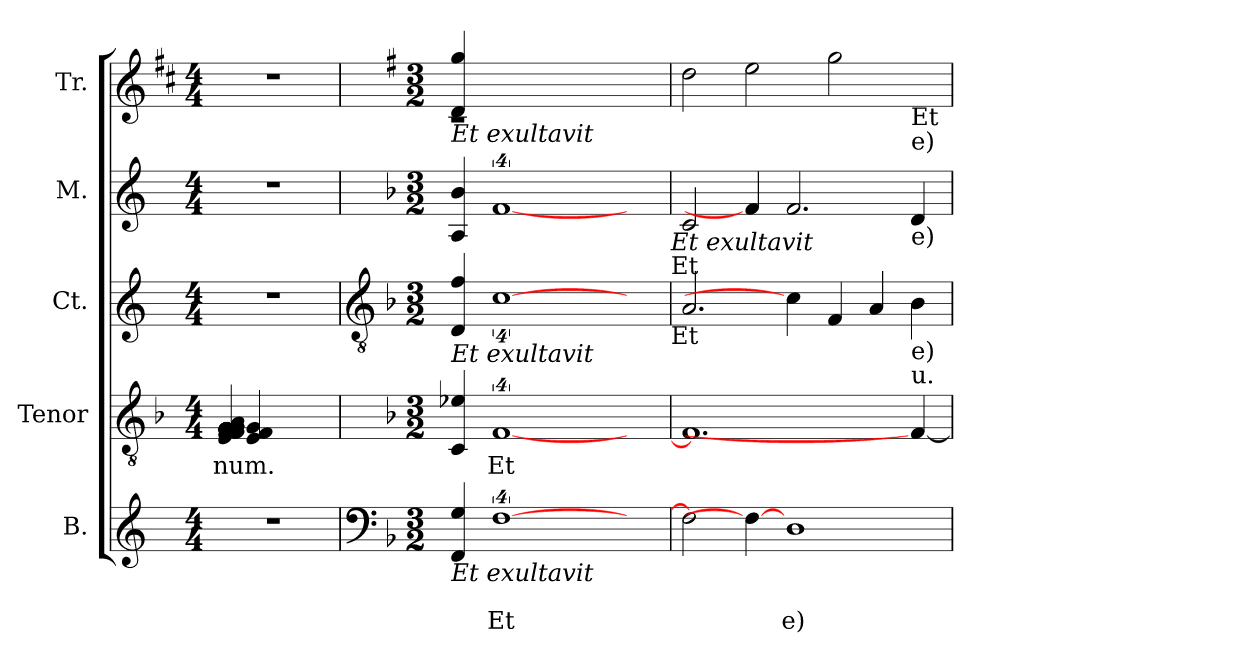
**kern	**text	**text	**kern	**text	**kern	**kern	**kern
*part5	*part5	*part5	*part4	*part4	*part3	*part2	*part1
*staff5	*staff5	*staff5	*staff4	*staff4	*staff3	*staff2	*staff1
*I"B.	*	*	*I"Tenor	*	*I"Ct.	*I"M.	*I"Tr.
*I'B.	*	*	*I'T.	*	*I'Ct.	*I'M.	*I'Tr.
*clefG2	*	*	*clefGv2	*	*clefG2	*clefG2	*clefG2
*	*	*	*	*	*	*	*ITrd1c2
*k[]	*	*	*k[b-]	*	*k[]	*k[]	*k[]
*C:	*	*	*F:	*	*C:	*C:	*C:
*M4/4	*	*	*M4/4	*	*M4/4	*M4/4	*M4/4
=1	=1	=1	=1	=1	=1	=1	=1
!	!	!	!	!LO:LY:b	!	!	!
*	*	*	*^	*	*	*	*
!	!	!	!	!	!LO:LY:b	!	!	!
1r	.	.	(<4E/ 4F/ 4F/ 4F/ 4G/ 4G/ 4G/ 4G/ 4G/ 4G/ 4G/ 4A/	(<4E/ 4F/ 4G/	-num.	1r	1r	1r
.	.	.	2.ryy	2.ryy	.	.	.	.
*	*	*	*v	*v	*	*	*	*
!!LO:LB:g=z
=2	=2	=2	=2	=2	=2	=2	=2
*clefF4	*	*	*	*	*clefGv2	*	*
*k[b-]	*	*	*	*	*k[b-]	*k[b-]	*k[b-]
*F:	*	*	*	*	*F:	*F:	*F:
*M3/2	*	*	*M3/2	*	*M3/2	*M3/2	*M3/2
*	*	*	*^	*	*	*	*^
!	!	!	!	!	!	!	!	!LO:TX:b:i:t=Et exultavit	!
!	!	!	!	!	!	!LO:TX:b:i:t=Et exultavit	!	!	!
!	!	!	!LO:TX:b:i:t=Et exultavit	!	!	!	!	!	!
!LO:TX:b:i:t=Et exultavit	!	!	!	!	!	!	!	!	!
!	!	!	!	!	!	!	!	!	!LO:N:vis=1
*	*	*	*v	*v	*	*	*	*	*
4FF/ 4G/	.	.	4C/ 4e-X/	.	4D/ 4f/	4A/ 4b-/	4c/ 4ff/	1.rc
!	!	!LO:LY:b	!	!LO:LY:b	!	!	!	!
[>4%5F	.	Et	[<4%5F	Et	[4%5c	[4%5f	4ryy	.
.	.	.	.	.	.	.	1ryy	.
4ryy	.	.	4ryy	.	4ryy	4ryy	4ryy	4ryy
!	!	!	!	!	!	!LO:TX:b:i:t=Et exultavit	!	!
!	!	!	!	!	!	!LO:TX:b:t=Et	!	!
!	!	!	!	!	!LO:TX:b:t=Et	!	!	!
*	*	*	*	*	*	*	*v	*v
=3	=3	=3	=3	=3	=3	=3	=3
2F\]	.	.	1.F]	.	2.A/	2c/	2cc\
4F_	.	.	.	.	.	4f]	2dd\
!	!	!LO:LY:b	!	!	!	!	!
1D	.	e)-	.	.	4c]	2.f/	.
.	.	.	.	.	4F/	.	2ff\
.	.	.	.	.	4A/	.	.
!	!	!	!	!	!	!	!LO:TX:b:t=Et
!	!	!	!	!	!	!	!LO:TX:b:t=e)
!	!	!	!	!	!	!LO:TX:b:t=e)	!
!	!	!	!	!	!LO:TX:b:t=e)	!	!
!	!	!	!	!	!LO:TX:b:t=u.	!	!
.	.	.	4F_	.	4B-\	4d/	4ryy
=	=	=	=	=	=	=	=
*-	*-	*-	*-	*-	*-	*-	*-
